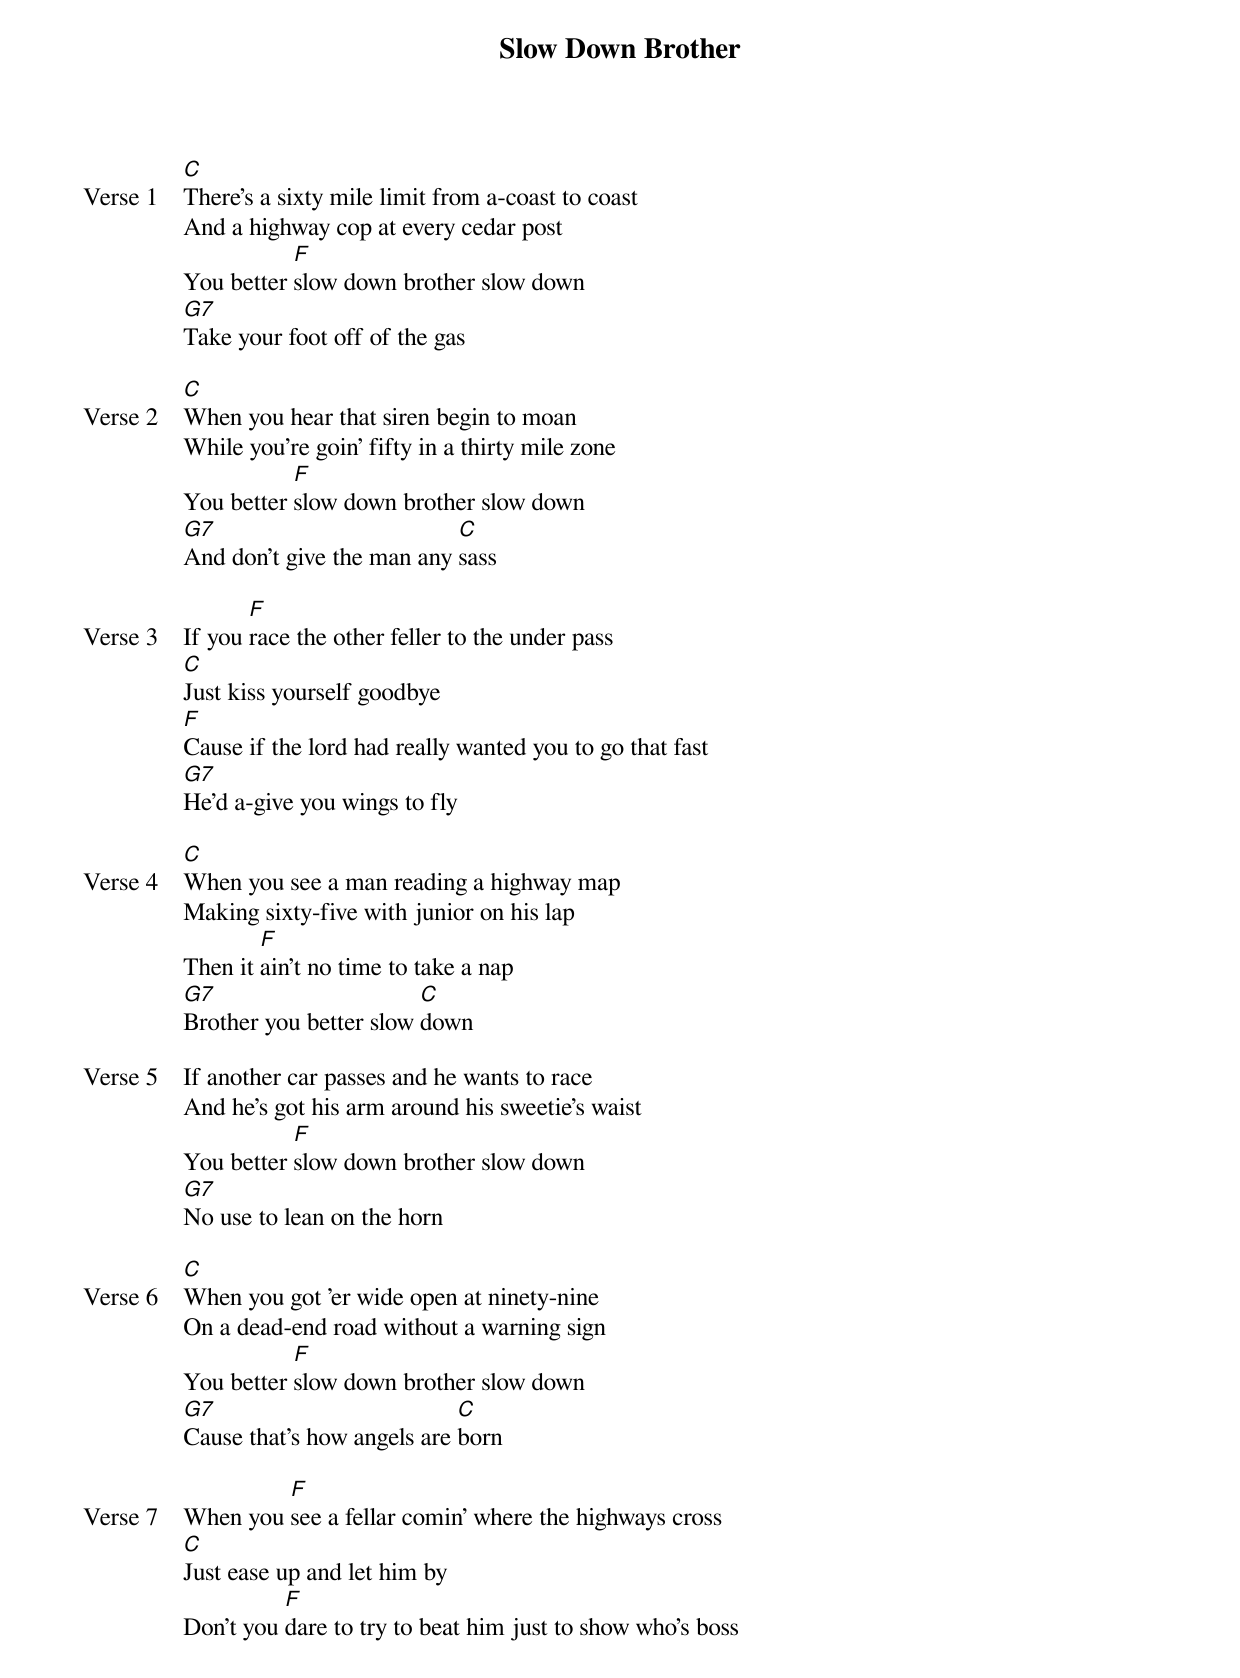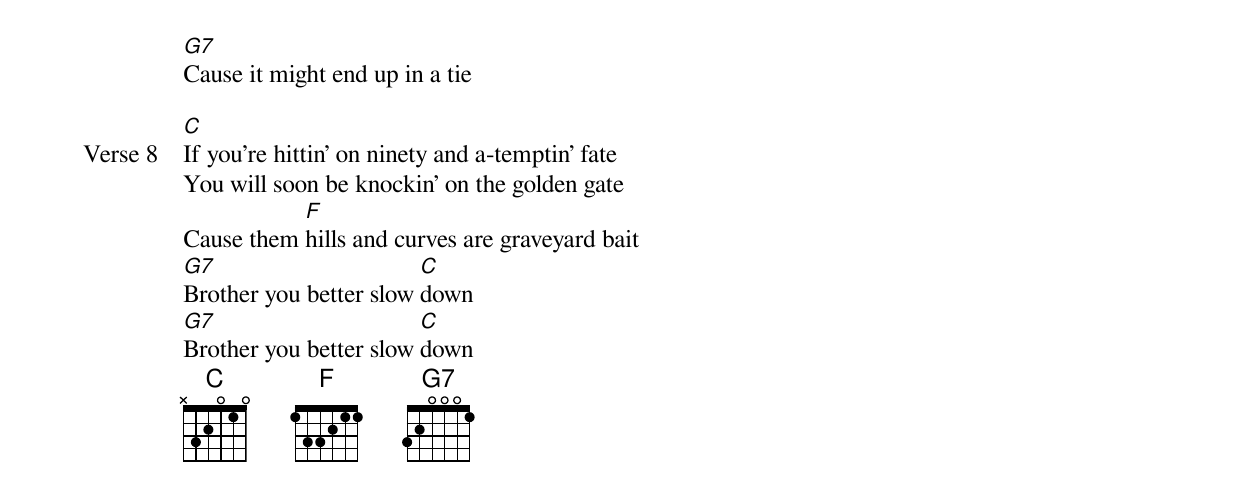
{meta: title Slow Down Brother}
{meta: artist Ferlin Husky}
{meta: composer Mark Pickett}

{start_of_verse: Verse 1}
[C]There's a sixty mile limit from a-coast to coast
And a highway cop at every cedar post
You better [F]slow down brother slow down
[G7]Take your foot off of the gas
{end_of_verse}

{start_of_verse: Verse 2}
[C]When you hear that siren begin to moan
While you're goin' fifty in a thirty mile zone
You better [F]slow down brother slow down
[G7]And don't give the man any [C]sass
{end_of_verse}

{start_of_verse: Verse 3}
If you [F]race the other feller to the under pass
[C]Just kiss yourself goodbye
[F]Cause if the lord had really wanted you to go that fast
[G7]He'd a-give you wings to fly
{end_of_verse}

{start_of_verse: Verse 4}
[C]When you see a man reading a highway map
Making sixty-five with junior on his lap
Then it [F]ain't no time to take a nap
[G7]Brother you better slow [C]down
{end_of_verse}

{start_of_verse: Verse 5}
If another car passes and he wants to race
And he's got his arm around his sweetie's waist
You better [F]slow down brother slow down
[G7]No use to lean on the horn
{end_of_verse}

{start_of_verse: Verse 6}
[C]When you got 'er wide open at ninety-nine
On a dead-end road without a warning sign
You better [F]slow down brother slow down
[G7]Cause that's how angels are [C]born
{end_of_verse}

{start_of_verse: Verse 7}
When you [F]see a fellar comin' where the highways cross
[C]Just ease up and let him by
Don't you [F]dare to try to beat him just to show who's boss
[G7]Cause it might end up in a tie
{end_of_verse}

{start_of_verse: Verse 8}
[C]If you're hittin' on ninety and a-temptin' fate
You will soon be knockin' on the golden gate
Cause them [F]hills and curves are graveyard bait
[G7]Brother you better slow [C]down
[G7]Brother you better slow [C]down
{end_of_verse}
